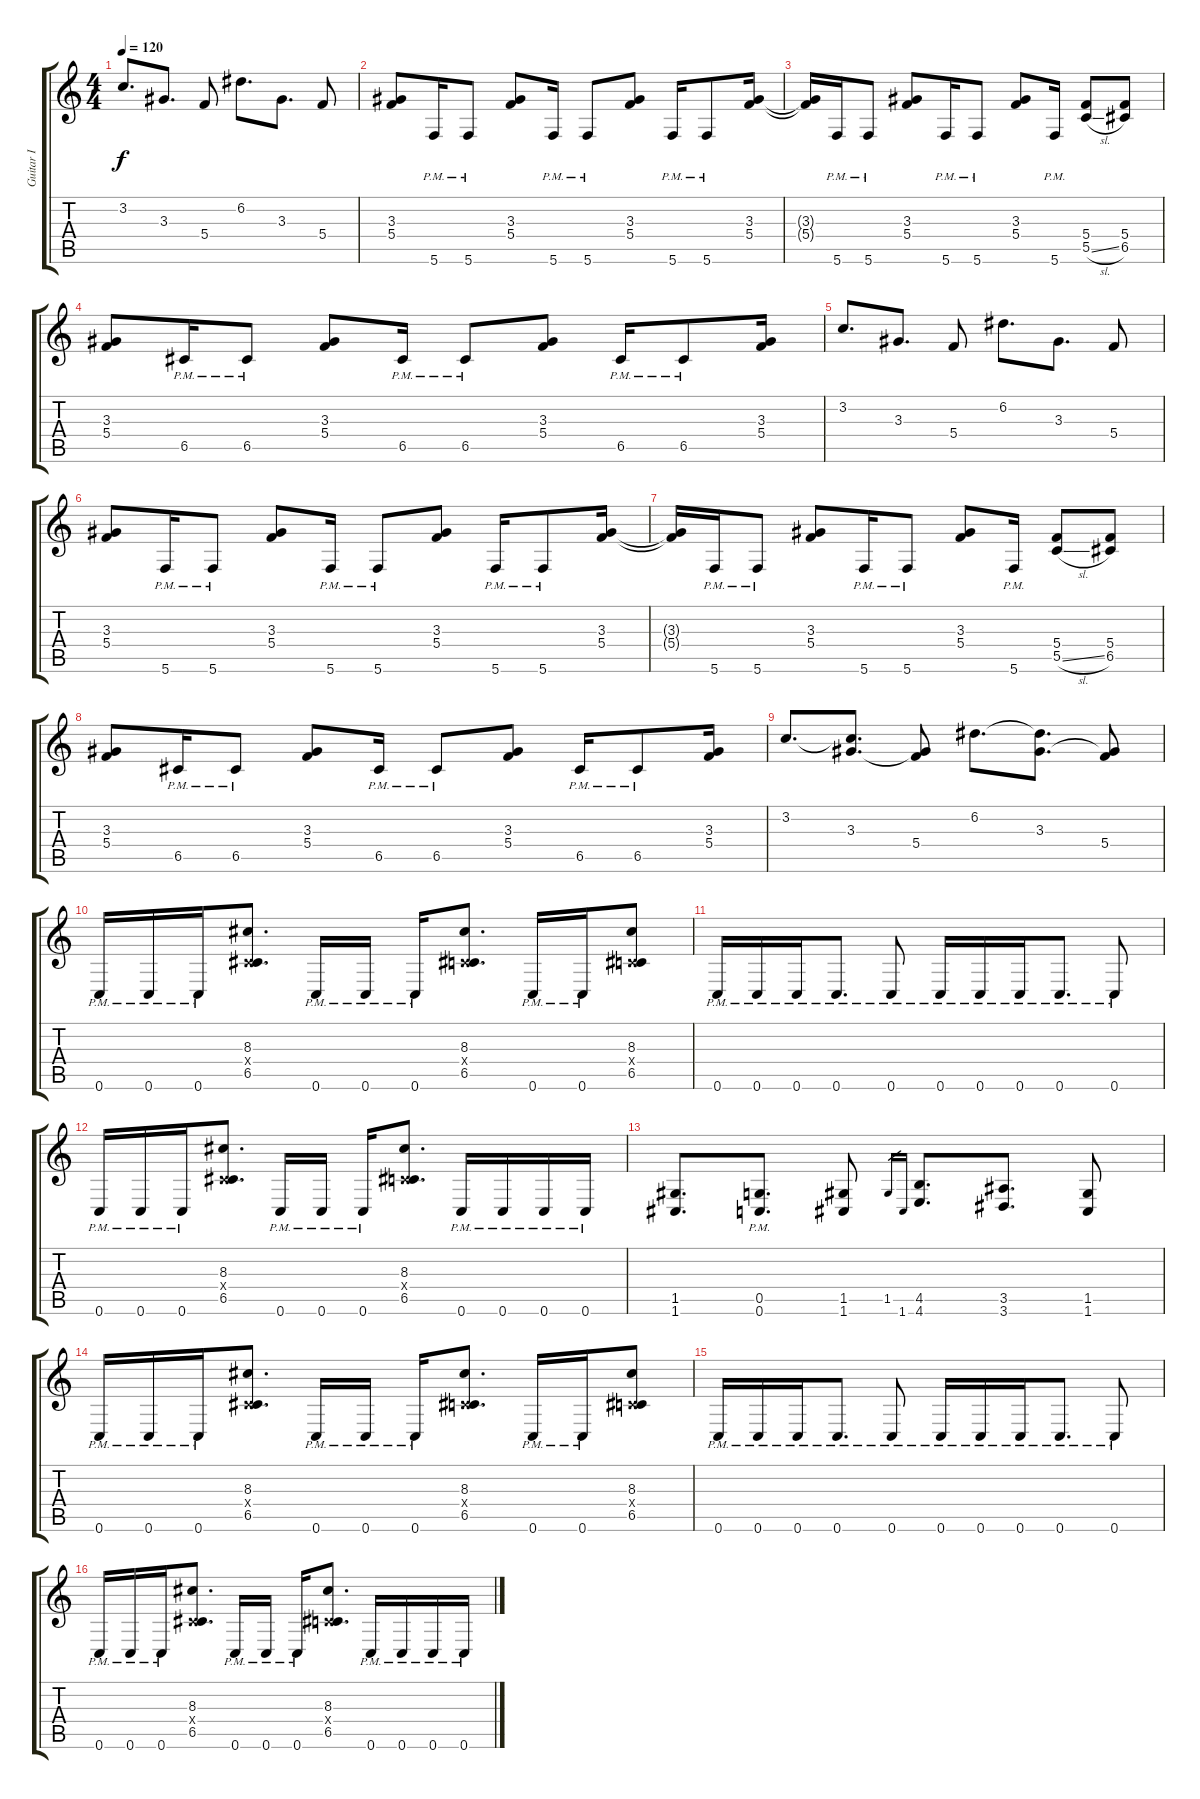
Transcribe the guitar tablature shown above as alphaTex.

\track ("Guitar I" "Guitar I") {instrument overdrivenguitar}
\staff {score tabs}
\tuning (D4 A3 F3 C3 G2 C2) {hide}
\ts (4 4)
\tempo 120
\clef g2
\ks c
3.2.8{d dy f} 3.3.8{d} 5.4.8 6.2.8{d} 3.3.8{d} 5.4.8 |
(3.3 5.4).8 5.6{pm}.16 5.6{pm}.8 (3.3 5.4).8 5.6{pm}.16 5.6{pm}.8 (3.3 5.4).8 5.6{pm}.16 5.6{pm}.8 (3.3 5.4).16 |
(3.3{t} 5.4{t}).16 5.6{pm}.16 5.6{pm}.8 (3.3 5.4).8 5.6{pm}.16 5.6{pm}.8 (3.3 5.4).8 5.6{pm}.16 (5.4 5.5{sl}).8 (5.4 6.5).8 |
(3.3 5.4).8 6.5{pm}.16 6.5{pm}.8 (3.3 5.4).8 6.5{pm}.16 6.5{pm}.8 (3.3 5.4).8 6.5{pm}.16 6.5{pm}.8 (3.3 5.4).16 |
3.2.8{d} 3.3.8{d} 5.4.8 6.2.8{d} 3.3.8{d} 5.4.8 |
(3.3 5.4).8 5.6{pm}.16 5.6{pm}.8 (3.3 5.4).8 5.6{pm}.16 5.6{pm}.8 (3.3 5.4).8 5.6{pm}.16 5.6{pm}.8 (3.3 5.4).16 |
(3.3{t} 5.4{t}).16 5.6{pm}.16 5.6{pm}.8 (3.3 5.4).8 5.6{pm}.16 5.6{pm}.8 (3.3 5.4).8 5.6{pm}.16 (5.4 5.5{sl}).8 (5.4 6.5).8 |
(3.3 5.4).8 6.5{pm}.16 6.5{pm}.8 (3.3 5.4).8 6.5{pm}.16 6.5{pm}.8 (3.3 5.4).8 6.5{pm}.16 6.5{pm}.8 (3.3 5.4).16 |
3.2.8{d} (3.2{t} 3.3).8{d} (3.3{t} 5.4).8 6.2.8{d} (6.2{t} 3.3).8{d} (3.3{t} 5.4).8 |
0.6{pm}.16 0.6{pm}.16 0.6{pm}.16 (8.3 0.4{x} 6.5).8{d} 0.6{pm}.16 0.6{pm}.16 0.6{pm}.16 (8.3 0.4{x} 6.5).8{d} 0.6{pm}.16 0.6{pm}.16 (8.3 0.4{x} 6.5).8 |
0.6{pm}.16 0.6{pm}.16 0.6{pm}.16 0.6{pm}.8{d} 0.6{pm}.8 0.6{pm}.16 0.6{pm}.16 0.6{pm}.16 0.6{pm}.8{d} 0.6{pm}.8 |
0.6{pm}.16 0.6{pm}.16 0.6{pm}.16 (8.3 0.4{x} 6.5).8{d} 0.6{pm}.16 0.6{pm}.16 0.6{pm}.16 (8.3 0.4{x} 6.5).8{d} 0.6{pm}.16 0.6{pm}.16 0.6{pm}.16 0.6{pm}.16 |
(1.5 1.6).8{d} (0.5{pm} 0.6{pm}).8{d} (1.5 1.6).8 1.5.16{gr} 1.6.16{gr} (4.5 4.6).8{d} (3.5 3.6).8{d} (1.5 1.6).8 |
0.6{pm}.16 0.6{pm}.16 0.6{pm}.16 (8.3 0.4{x} 6.5).8{d} 0.6{pm}.16 0.6{pm}.16 0.6{pm}.16 (8.3 0.4{x} 6.5).8{d} 0.6{pm}.16 0.6{pm}.16 (8.3 0.4{x} 6.5).8 |
0.6{pm}.16 0.6{pm}.16 0.6{pm}.16 0.6{pm}.8{d} 0.6{pm}.8 0.6{pm}.16 0.6{pm}.16 0.6{pm}.16 0.6{pm}.8{d} 0.6{pm}.8 |
0.6{pm}.16 0.6{pm}.16 0.6{pm}.16 (8.3 0.4{x} 6.5).8{d} 0.6{pm}.16 0.6{pm}.16 0.6{pm}.16 (8.3 0.4{x} 6.5).8{d} 0.6{pm}.16 0.6{pm}.16 0.6{pm}.16 0.6{pm}.16
